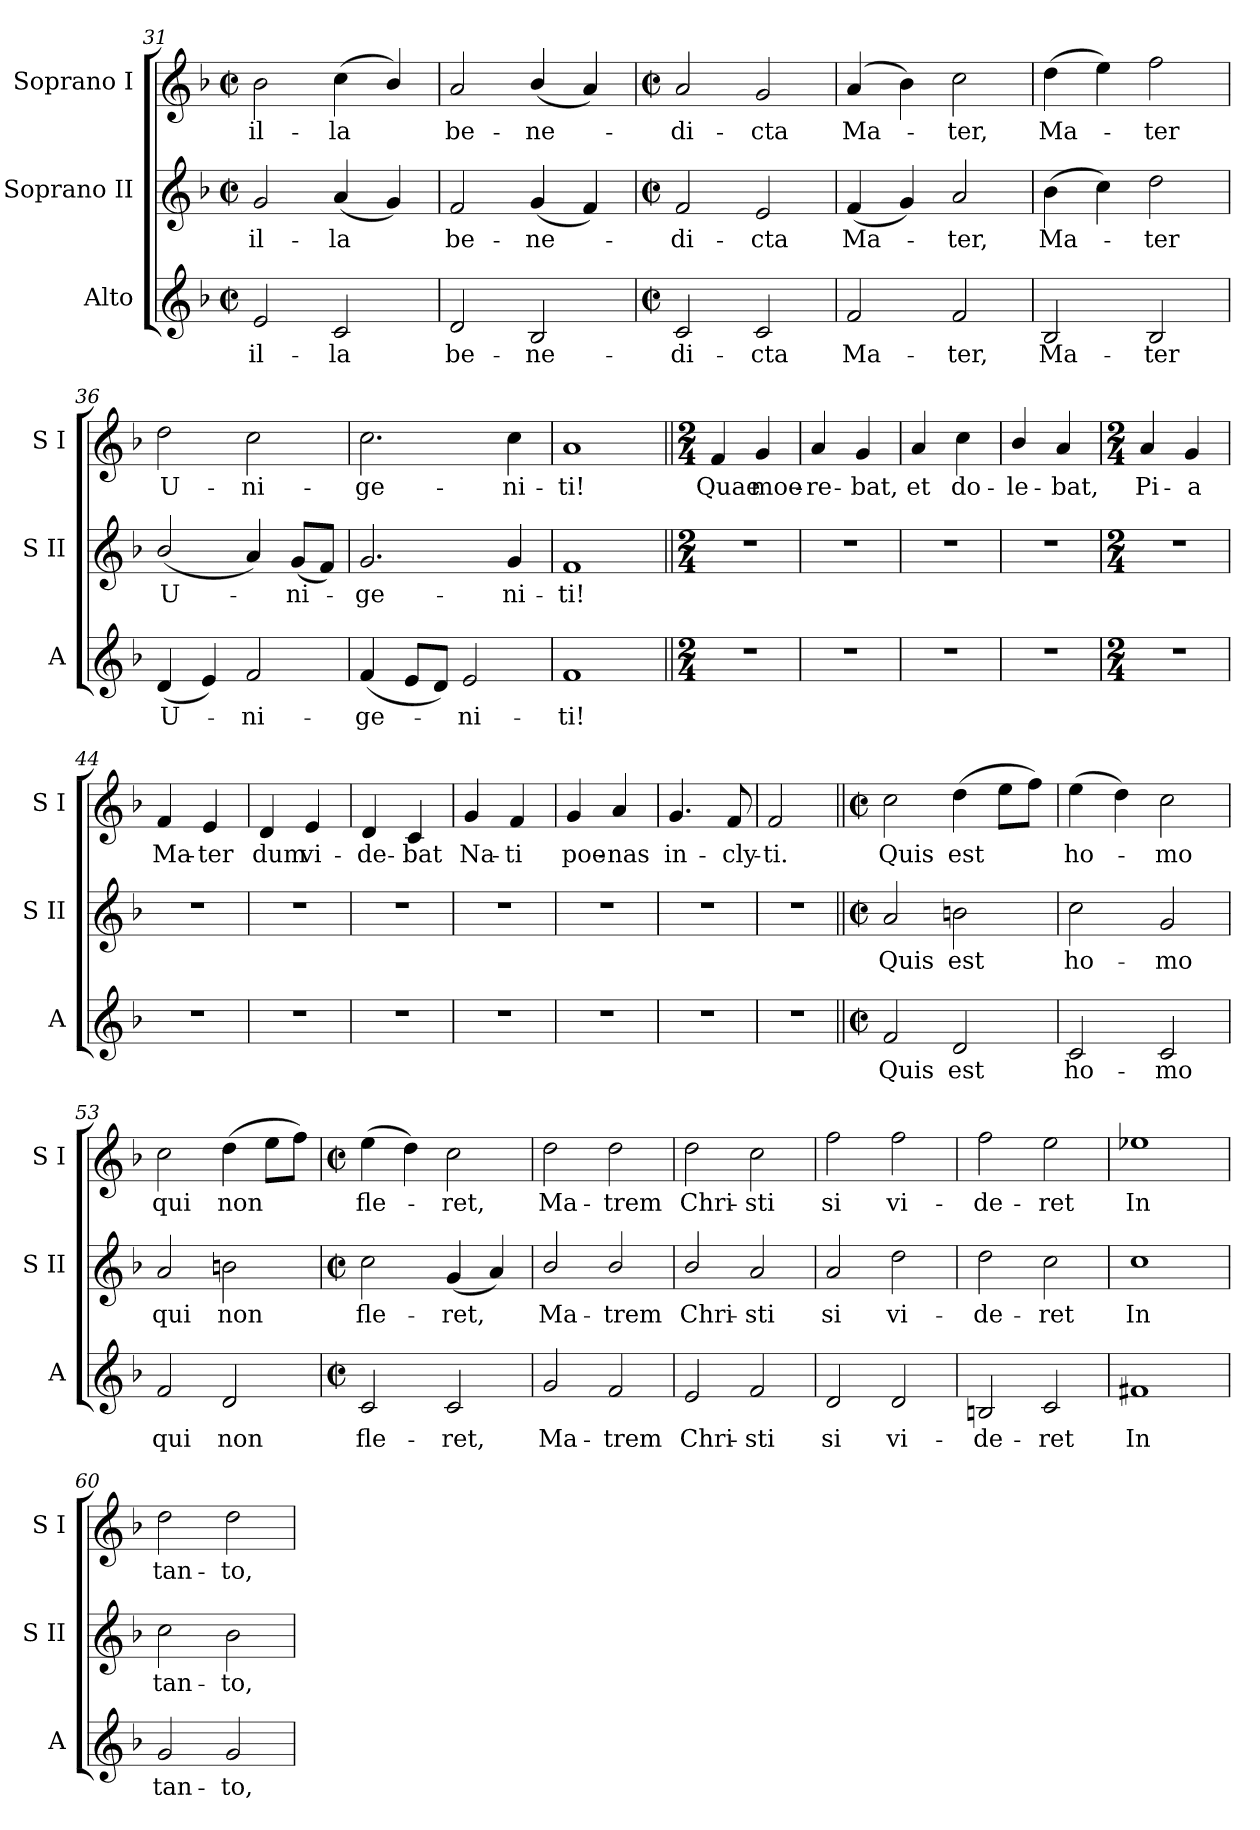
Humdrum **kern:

**kern	**text	**kern	**text	**kern	**text
*part3	*part3	*part2	*part2	*part1	*part1
*staff3	*staff3	*staff2	*staff2	*staff1	*staff1
*I"Alto	*	*I"Soprano II	*	*I"Soprano I	*
*I'A	*	*I'S II	*	*I'S I	*
*clefG2	*	*clefG2	*	*clefG2	*
*k[b-]	*	*k[b-]	*	*k[b-]	*
*F:	*	*F:	*	*F:	*
*M2/2	*	*M2/2	*	*M2/2	*
*met(c|)	*	*met(c|)	*	*met(c|)	*
=31	=31	=31	=31	=31	=31
!	!LO:LY:b	!	!LO:LY:b	!	!LO:LY:b
2e	il-	2g	il-	2b-	il-
!	!LO:LY:b	!	!LO:LY:b	!	!LO:LY:b
2c	-la	(<4a	-la	(<4cc	-la
.	.	4g)	.	4b-/)	.
=32	=32	=32	=32	=32	=32
!	!LO:LY:b	!	!LO:LY:b	!	!LO:LY:b
2d	be-	2f	be-	2a	be-
!	!LO:LY:b	!	!LO:LY:b	!	!LO:LY:b
2B-	-ne-	(<4g	-ne-	(<4b-/	-ne-
.	.	4f)	.	4a)	.
!!LO:LB:g=z
=33	=33	=33	=33	=33	=33
*M2/2	*	*M2/2	*	*M2/2	*
*met(c|)	*	*met(c|)	*	*met(c|)	*
!	!LO:LY:b	!	!LO:LY:b	!	!LO:LY:b
2c	-di-	2f	di-	2a	di-
!	!LO:LY:b	!	!LO:LY:b	!	!LO:LY:b
2c	-cta	2e	-cta	2g	-cta
=34	=34	=34	=34	=34	=34
!	!LO:LY:b	!	!LO:LY:b	!	!LO:LY:b
2f	Ma-	(<4f	Ma-	(<4a	Ma-
.	.	4g)	.	4b-)	.
!	!LO:LY:b	!	!LO:LY:b	!	!LO:LY:b
2f	-ter,	2a	ter,	2cc	ter,
=35	=35	=35	=35	=35	=35
!	!LO:LY:b	!	!LO:LY:b	!	!LO:LY:b
2B-	Ma-	(>4b-	Ma-	(>4dd	Ma-
.	.	4cc)	.	4ee)	.
!	!LO:LY:b	!	!LO:LY:b	!	!LO:LY:b
2B-	-ter	2dd	ter	2ff	ter
=36	=36	=36	=36	=36	=36
!	!LO:LY:b	!	!LO:LY:b	!	!LO:LY:b
(<4d	U-	(<2b-/	U-	2dd	U-
4e)	.	.	.	.	.
!	!LO:LY:b	!	!	!	!LO:LY:b
2f	ni-	4a)	.	2cc	-ni-
!	!	!	!LO:LY:b	!	!
.	.	(<8gL	ni-	.	.
.	.	8fJ)	.	.	.
=37	=37	=37	=37	=37	=37
!	!LO:LY:b	!	!LO:LY:b	!	!LO:LY:b
(<4f	-ge-	2.g	ge-	2.cc	-ge-
8eL	.	.	.	.	.
8dJ)	.	.	.	.	.
!	!LO:LY:b	!	!	!	!
2e	ni-	.	.	.	.
!	!	!	!LO:LY:b	!	!LO:LY:b
.	.	4g	-ni-	4cc	-ni-
=38	=38	=38	=38	=38	=38
!	!LO:LY:b	!	!LO:LY:b	!	!LO:LY:b
1f	-ti!	1f	-ti!	1a	-ti!
=39||	=39||	=39||	=39||	=39||	=39||
*M2/4	*	*M2/4	*	*M2/4	*
!LO:N:vis=1	!	!LO:N:vis=1	!	!	!LO:LY:b
2r	.	2r	.	4f	Quae
!	!	!	!	!	!LO:LY:b
.	.	.	.	4g	moe-
=40	=40	=40	=40	=40	=40
!LO:N:vis=1	!	!LO:N:vis=1	!	!	!LO:LY:b
2r	.	2r	.	4a	-re-
!	!	!	!	!	!LO:LY:b
.	.	.	.	4g	-bat,
=41	=41	=41	=41	=41	=41
!LO:N:vis=1	!	!LO:N:vis=1	!	!	!LO:LY:b
2r	.	2r	.	4a	et
!	!	!	!	!	!LO:LY:b
.	.	.	.	4cc	do-
=42	=42	=42	=42	=42	=42
!LO:N:vis=1	!	!LO:N:vis=1	!	!	!LO:LY:b
2r	.	2r	.	4b-/	-le-
!	!	!	!	!	!LO:LY:b
.	.	.	.	4a	-bat,
!!LO:LB:g=z
=43	=43	=43	=43	=43	=43
*M2/4	*	*M2/4	*	*M2/4	*
!LO:N:vis=1	!	!LO:N:vis=1	!	!	!LO:LY:b
2r	.	2r	.	4a	Pi-
!	!	!	!	!	!LO:LY:b
.	.	.	.	4g	-a
=44	=44	=44	=44	=44	=44
!LO:N:vis=1	!	!LO:N:vis=1	!	!	!LO:LY:b
2r	.	2r	.	4f	Ma-
!	!	!	!	!	!LO:LY:b
.	.	.	.	4e	-ter
=45	=45	=45	=45	=45	=45
!LO:N:vis=1	!	!LO:N:vis=1	!	!	!LO:LY:b
2r	.	2r	.	4d	dum
!	!	!	!	!	!LO:LY:b
.	.	.	.	4e	vi-
=46	=46	=46	=46	=46	=46
!LO:N:vis=1	!	!LO:N:vis=1	!	!	!LO:LY:b
2r	.	2r	.	4d	-de-
!	!	!	!	!	!LO:LY:b
.	.	.	.	4c	-bat
=47	=47	=47	=47	=47	=47
!LO:N:vis=1	!	!LO:N:vis=1	!	!	!LO:LY:b
2r	.	2r	.	4g	Na-
!	!	!	!	!	!LO:LY:b
.	.	.	.	4f	-ti
=48	=48	=48	=48	=48	=48
!LO:N:vis=1	!	!LO:N:vis=1	!	!	!LO:LY:b
2r	.	2r	.	4g	poe-
!	!	!	!	!	!LO:LY:b
.	.	.	.	4a	-nas
=49	=49	=49	=49	=49	=49
!LO:N:vis=1	!	!LO:N:vis=1	!	!	!LO:LY:b
2r	.	2r	.	4.g	in-
!	!	!	!	!	!LO:LY:b
.	.	.	.	8f	-cly-
=50	=50	=50	=50	=50	=50
!LO:N:vis=1	!	!LO:N:vis=1	!	!	!LO:LY:b
2r	.	2r	.	2f	-ti.
=51||	=51||	=51||	=51||	=51||	=51||
*M2/2	*	*M2/2	*	*M2/2	*
*met(c|)	*	*met(c|)	*	*met(c|)	*
!	!LO:LY:b	!	!LO:LY:b	!	!LO:LY:b
2f	Quis	2a	Quis	2cc	Quis
!	!LO:LY:b	!	!LO:LY:b	!	!LO:LY:b
2d	est	2bn	est	(>4dd	est
.	.	.	.	8eeL	.
.	.	.	.	8ffJ)	.
=52	=52	=52	=52	=52	=52
!	!LO:LY:b	!	!LO:LY:b	!	!LO:LY:b
2c	ho-	2cc	ho-	(>4ee	ho-
.	.	.	.	4dd)	.
!	!LO:LY:b	!	!LO:LY:b	!	!LO:LY:b
2c	-mo	2g	-mo	2cc	mo
=53	=53	=53	=53	=53	=53
!	!LO:LY:b	!	!LO:LY:b	!	!LO:LY:b
2f	qui	2a	qui	2cc	qui
!	!LO:LY:b	!	!LO:LY:b	!	!LO:LY:b
2d	non	2bn	non	(>4dd	non
.	.	.	.	8eeL	.
.	.	.	.	8ffJ)	.
!!LO:LB:g=z
=54	=54	=54	=54	=54	=54
*M2/2	*	*M2/2	*	*M2/2	*
*met(c|)	*	*met(c|)	*	*met(c|)	*
!	!LO:LY:b	!	!LO:LY:b	!	!LO:LY:b
2c	fle-	2cc	fle-	(>4ee	fle-
.	.	.	.	4dd)	.
!	!LO:LY:b	!	!LO:LY:b	!	!LO:LY:b
2c	-ret,	(<4g	-ret,	2cc	ret,
.	.	4a)	.	.	.
=55	=55	=55	=55	=55	=55
!	!LO:LY:b	!	!LO:LY:b	!	!LO:LY:b
2g	Ma-	2b-/	Ma-	2dd	Ma-
!	!LO:LY:b	!	!LO:LY:b	!	!LO:LY:b
2f	-trem	2b-/	-trem	2dd	-trem
=56	=56	=56	=56	=56	=56
!	!LO:LY:b	!	!LO:LY:b	!	!LO:LY:b
2e	Chri-	2b-/	Chri-	2dd	Chri-
!	!LO:LY:b	!	!LO:LY:b	!	!LO:LY:b
2f	-sti	2a	-sti	2cc	-sti
=57	=57	=57	=57	=57	=57
!	!LO:LY:b	!	!LO:LY:b	!	!LO:LY:b
2d	si	2a	si	2ff	si
!	!LO:LY:b	!	!LO:LY:b	!	!LO:LY:b
2d	vi-	2dd	vi-	2ff	vi-
=58	=58	=58	=58	=58	=58
!	!LO:LY:b	!	!LO:LY:b	!	!LO:LY:b
2Bn	-de-	2dd	-de-	2ff	-de-
!	!LO:LY:b	!	!LO:LY:b	!	!LO:LY:b
2c	-ret	2cc	-ret	2ee	-ret
=59	=59	=59	=59	=59	=59
!	!LO:LY:b	!	!LO:LY:b	!	!LO:LY:b
1f#X	In	1cc	In	1ee-X	In
=60	=60	=60	=60	=60	=60
!	!LO:LY:b	!	!LO:LY:b	!	!LO:LY:b
2g	tan-	2cc	tan-	2dd	tan-
!	!LO:LY:b	!	!LO:LY:b	!	!LO:LY:b
2g	-to,	2b-	-to,	2dd	-to,
=	=	=	=	=	=
*-	*-	*-	*-	*-	*-
